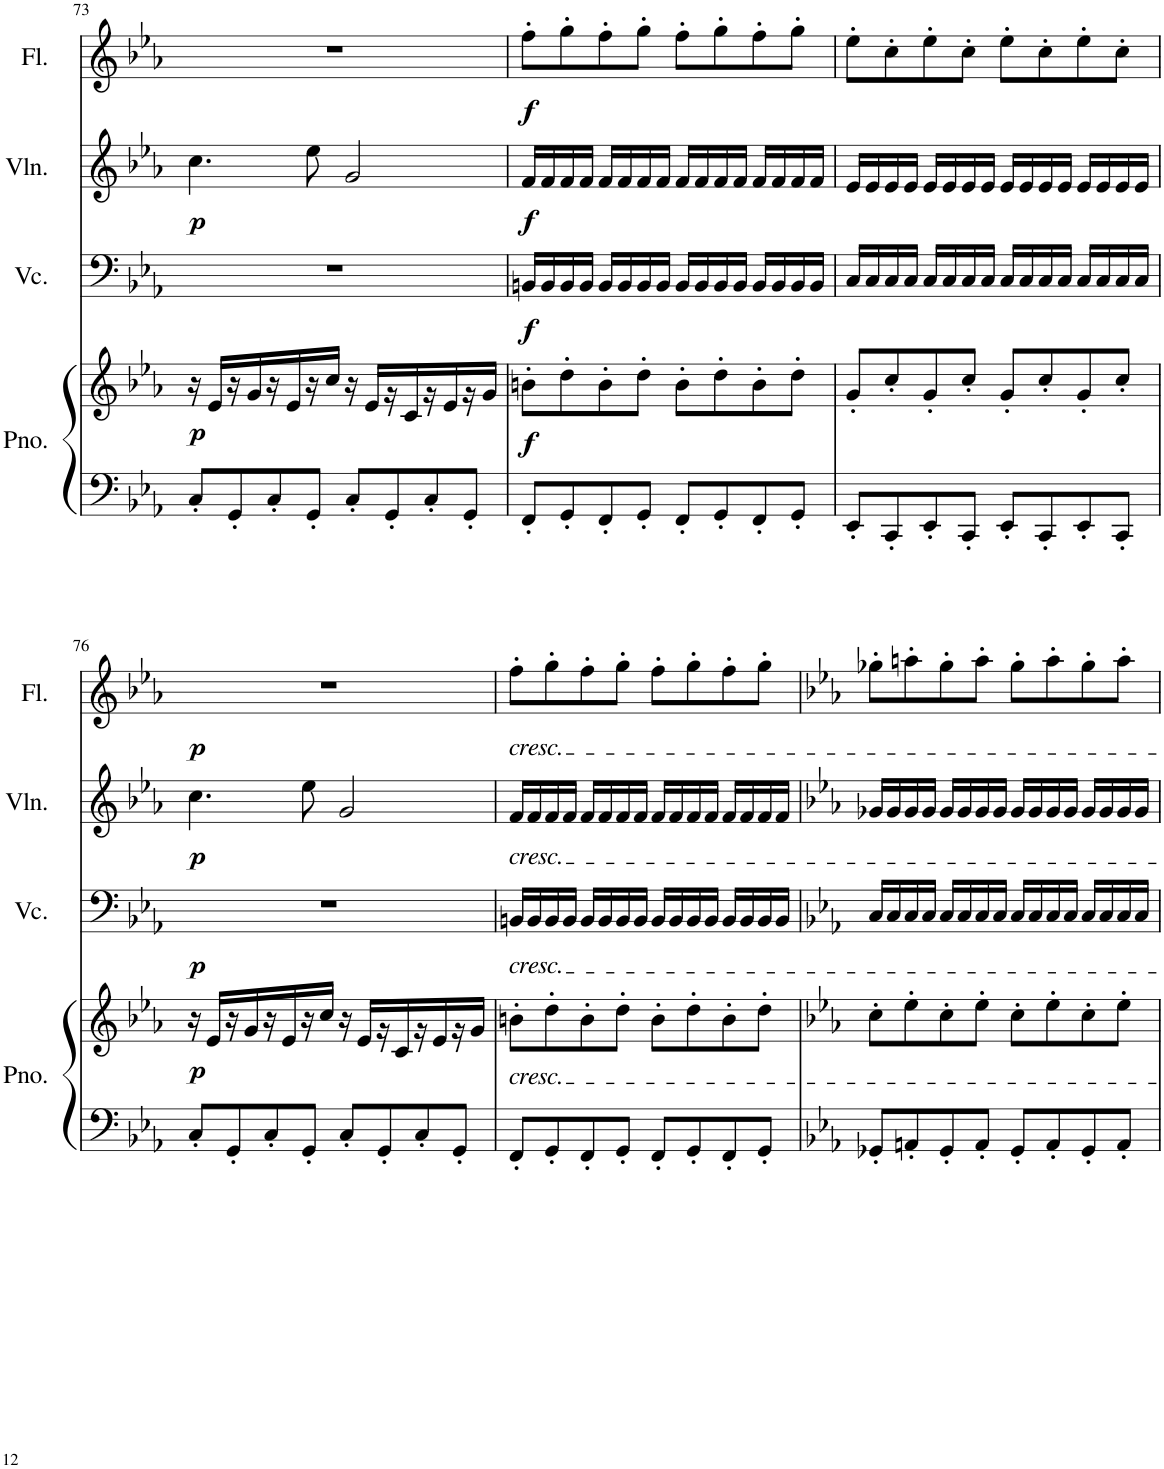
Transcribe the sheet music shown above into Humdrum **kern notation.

**kern	**kern	**dynam	**kern	**dynam	**kern	**dynam	**kern	**dynam
*part4	*part4	*part4	*part3	*part3	*part2	*part2	*part1	*part1
*staff5	*staff4	*staff4/5	*staff3	*staff3	*staff2	*staff2	*staff1	*staff1
*I"Piano	*	*	*I"Violoncello	*	*I"Violin	*	*I"Flute	*
*I'Pno.	*	*	*I'Vc.	*	*I'Vln.	*	*I'Fl.	*
!!LO:PB:g=z
*clefF4	*clefG2	*	*clefF4	*	*clefG2	*	*clefG2	*
*k[b-e-a-]	*k[b-e-a-]	*	*k[b-e-a-]	*	*k[b-e-a-]	*	*k[b-e-a-]	*
*M4/4	*M4/4	*	*M4/4	*	*M4/4	*	*M4/4	*
=73	=73	=73	=73	=73	=73	=73	=73	=73
!	!	!LO:DY:b	!	!	!	!LO:DY:b	!	!
8C'/L	16r	p	1r	.	4.cc\	p	1r	.
.	16e-/LL	.	.	.	.	.	.	.
8GG'/	16r	.	.	.	.	.	.	.
.	16g/	.	.	.	.	.	.	.
8C'/	16r	.	.	.	.	.	.	.
.	16e-/	.	.	.	.	.	.	.
8GG'/J	16r	.	.	.	8ee-\	.	.	.
.	16cc/JJ	.	.	.	.	.	.	.
8C'/L	16r	.	.	.	2g/	.	.	.
.	16e-/LL	.	.	.	.	.	.	.
8GG'/	16r	.	.	.	.	.	.	.
.	16c/	.	.	.	.	.	.	.
8C'/	16r	.	.	.	.	.	.	.
.	16e-/	.	.	.	.	.	.	.
8GG'/J	16r	.	.	.	.	.	.	.
.	16g/JJ	.	.	.	.	.	.	.
=74	=74	=74	=74	=74	=74	=74	=74	=74
!	!	!LO:DY:b	!	!LO:DY:b	!	!LO:DY:b	!	!LO:DY:b
8FF'/L	8bn'\L	f	16BBn/LL	f	16f/LL	f	8ff'\L	f
.	.	.	16BB/	.	16f/	.	.	.
8GG'/	8dd'\	.	16BB/	.	16f/	.	8gg'\	.
.	.	.	16BB/JJ	.	16f/JJ	.	.	.
8FF'/	8b'\	.	16BB/LL	.	16f/LL	.	8ff'\	.
.	.	.	16BB/	.	16f/	.	.	.
8GG'/J	8dd'\J	.	16BB/	.	16f/	.	8gg'\J	.
.	.	.	16BB/JJ	.	16f/JJ	.	.	.
8FF'/L	8b'\L	.	16BB/LL	.	16f/LL	.	8ff'\L	.
.	.	.	16BB/	.	16f/	.	.	.
8GG'/	8dd'\	.	16BB/	.	16f/	.	8gg'\	.
.	.	.	16BB/JJ	.	16f/JJ	.	.	.
8FF'/	8b'\	.	16BB/LL	.	16f/LL	.	8ff'\	.
.	.	.	16BB/	.	16f/	.	.	.
8GG'/J	8dd'\J	.	16BB/	.	16f/	.	8gg'\J	.
.	.	.	16BB/JJ	.	16f/JJ	.	.	.
=75	=75	=75	=75	=75	=75	=75	=75	=75
8EE-'/L	8g'/L	.	16C/LL	.	16e-/LL	.	8ee-'\L	.
.	.	.	16C/	.	16e-/	.	.	.
8CC'/	8cc'/	.	16C/	.	16e-/	.	8cc'\	.
.	.	.	16C/JJ	.	16e-/JJ	.	.	.
8EE-'/	8g'/	.	16C/LL	.	16e-/LL	.	8ee-'\	.
.	.	.	16C/	.	16e-/	.	.	.
8CC'/J	8cc'/J	.	16C/	.	16e-/	.	8cc'\J	.
.	.	.	16C/JJ	.	16e-/JJ	.	.	.
8EE-'/L	8g'/L	.	16C/LL	.	16e-/LL	.	8ee-'\L	.
.	.	.	16C/	.	16e-/	.	.	.
8CC'/	8cc'/	.	16C/	.	16e-/	.	8cc'\	.
.	.	.	16C/JJ	.	16e-/JJ	.	.	.
8EE-'/	8g'/	.	16C/LL	.	16e-/LL	.	8ee-'\	.
.	.	.	16C/	.	16e-/	.	.	.
8CC'/J	8cc'/J	.	16C/	.	16e-/	.	8cc'\J	.
.	.	.	16C/JJ	.	16e-/JJ	.	.	.
!!LO:LB:g=z
=76	=76	=76	=76	=76	=76	=76	=76	=76
!	!	!LO:DY:b	!	!LO:DY:b	!	!LO:DY:b	!	!LO:DY:b
8C'/L	16r	p	1r	p	4.cc\	p	1r	p
.	16e-/LL	.	.	.	.	.	.	.
8GG'/	16r	.	.	.	.	.	.	.
.	16g/	.	.	.	.	.	.	.
8C'/	16r	.	.	.	.	.	.	.
.	16e-/	.	.	.	.	.	.	.
8GG'/J	16r	.	.	.	8ee-\	.	.	.
.	16cc/JJ	.	.	.	.	.	.	.
8C'/L	16r	.	.	.	2g/	.	.	.
.	16e-/LL	.	.	.	.	.	.	.
8GG'/	16r	.	.	.	.	.	.	.
.	16c/	.	.	.	.	.	.	.
8C'/	16r	.	.	.	.	.	.	.
.	16e-/	.	.	.	.	.	.	.
8GG'/J	16r	.	.	.	.	.	.	.
.	16g/JJ	.	.	.	.	.	.	.
=77	=77	=77	=77	=77	=77	=77	=77	=77
!	!	!	!	!	!	!	!LO:TX:b:i:t=cresc.	!
!	!	!	!	!	!LO:TX:b:i:t=cresc.	!	!	!
!	!	!	!LO:TX:b:i:t=cresc.	!	!	!	!	!
!	!LO:TX:b:i:t=cresc.	!	!	!	!	!	!	!
8FF'/L	8bn'\L	.	16BBn/LL	.	16f/LL	.	8ff'\L	.
.	.	.	16BB/	.	16f/	.	.	.
8GG'/	8dd'\	.	16BB/	.	16f/	.	8gg'\	.
.	.	.	16BB/JJ	.	16f/JJ	.	.	.
8FF'/	8b'\	.	16BB/LL	.	16f/LL	.	8ff'\	.
.	.	.	16BB/	.	16f/	.	.	.
8GG'/J	8dd'\J	.	16BB/	.	16f/	.	8gg'\J	.
.	.	.	16BB/JJ	.	16f/JJ	.	.	.
8FF'/L	8b'\L	.	16BB/LL	.	16f/LL	.	8ff'\L	.
.	.	.	16BB/	.	16f/	.	.	.
8GG'/	8dd'\	.	16BB/	.	16f/	.	8gg'\	.
.	.	.	16BB/JJ	.	16f/JJ	.	.	.
8FF'/	8b'\	.	16BB/LL	.	16f/LL	.	8ff'\	.
.	.	.	16BB/	.	16f/	.	.	.
8GG'/J	8dd'\J	.	16BB/	.	16f/	.	8gg'\J	.
.	.	.	16BB/JJ	.	16f/JJ	.	.	.
=78	=78	=78	=78	=78	=78	=78	=78	=78
*k[b-e-a-]	*k[b-e-a-]	*	*k[b-e-a-]	*	*k[b-e-a-]	*	*k[b-e-a-]	*
8GG-X'/L	8cc'\L	.	16C/LL	.	16g-X/LL	.	8gg-X'\L	.
.	.	.	16C/	.	16g-/	.	.	.
8AAn'/	8ee-'\	.	16C/	.	16g-/	.	8aan'\	.
.	.	.	16C/JJ	.	16g-/JJ	.	.	.
8GG-'/	8cc'\	.	16C/LL	.	16g-/LL	.	8gg-'\	.
.	.	.	16C/	.	16g-/	.	.	.
8AA'/J	8ee-'\J	.	16C/	.	16g-/	.	8aa'\J	.
.	.	.	16C/JJ	.	16g-/JJ	.	.	.
8GG-'/L	8cc'\L	.	16C/LL	.	16g-/LL	.	8gg-'\L	.
.	.	.	16C/	.	16g-/	.	.	.
8AA'/	8ee-'\	.	16C/	.	16g-/	.	8aa'\	.
.	.	.	16C/JJ	.	16g-/JJ	.	.	.
8GG-'/	8cc'\	.	16C/LL	.	16g-/LL	.	8gg-'\	.
.	.	.	16C/	.	16g-/	.	.	.
8AA'/J	8ee-'\J	.	16C/	.	16g-/	.	8aa'\J	.
.	.	.	16C/JJ	.	16g-/JJ	.	.	.
=	=	=	=	=	=	=	=	=
*-	*-	*-	*-	*-	*-	*-	*-	*-
